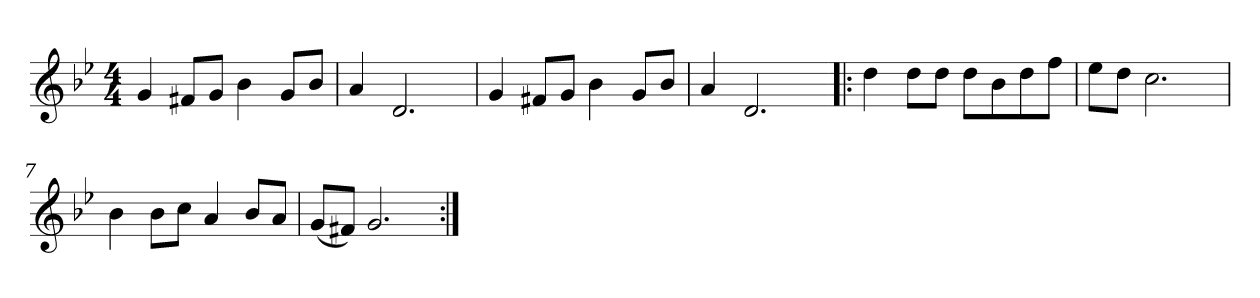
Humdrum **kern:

**kern
*part1
*staff1
*clefG2
*k[b-e-]
*g:
*M4/4
*MM63
=1
4g/
8f#X/L
8g/J
4b-\
8g/L
8b-/J
=2
4a/
2.d/
=3
4g/
8f#X/L
8g/J
4b-\
8g/L
8b-/J
=4
4a/
2.d/
=5!|:
4dd\
8dd\L
8dd\J
8dd\L
8b-\
8dd\
8ff\J
=6
8ee-\L
8dd\J
2.cc\
=7
4b-\
8b-\L
8cc\J
4a/
8b-/L
8a/J
=8
(<8g/L
8f#X/J)
2.g/
=:|!
*-
